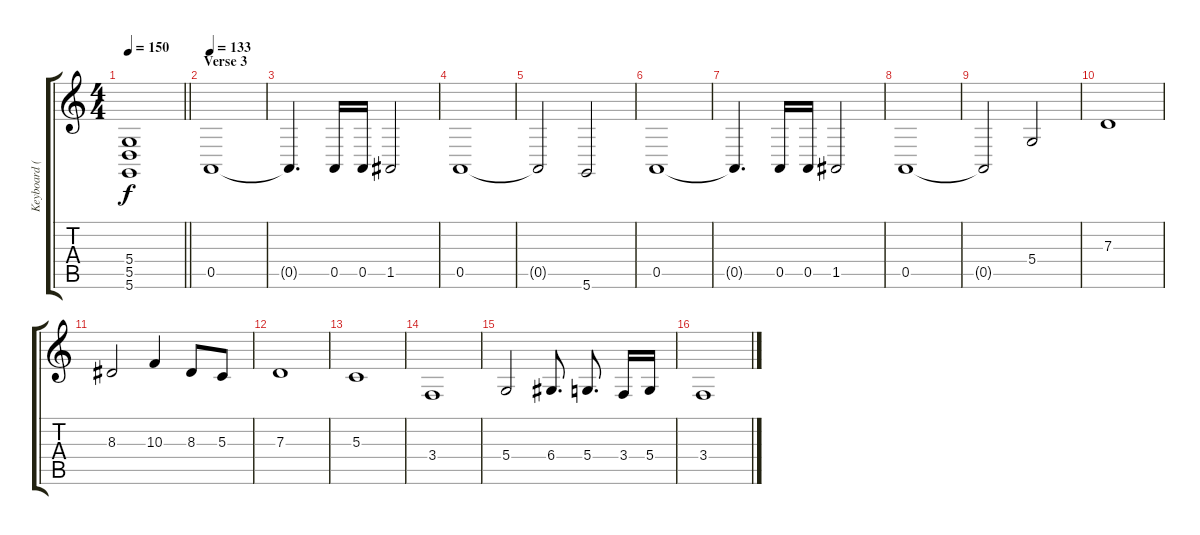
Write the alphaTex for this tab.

\track ("Keyboard (Drop D)" "Keyboard (") {instrument acousticgrandpiano}
\staff {score tabs}
\tuning (E4 B3 G3 D3 A2 D2) {hide}
\ts (4 4)
\tempo 150
\clef g2
\barLineRight lightlight
\ks aminor
(5.4{t} 5.5{t} 5.6{t}).1{dy f} |
\section ("" "Verse 3")
\tempo 133
0.5.1{volume 16 instrument stringensemble1} |
0.5{t}.4{d} 0.5.16 0.5.16 1.5.2 |
0.5.1 |
0.5{t}.2 5.6.2 |
0.5.1 |
0.5{t}.4{d} 0.5.16 0.5.16 1.5.2 |
0.5.1 |
0.5{t}.2 5.4.2 |
7.3.1 |
8.3.2 10.3.4 8.3.8 5.3.8 |
7.3.1 |
5.3.1 |
3.4.1 |
5.4.2 6.4.8{d beam split} 5.4.8{d} 3.4.16 5.4.16 |
3.4.1
